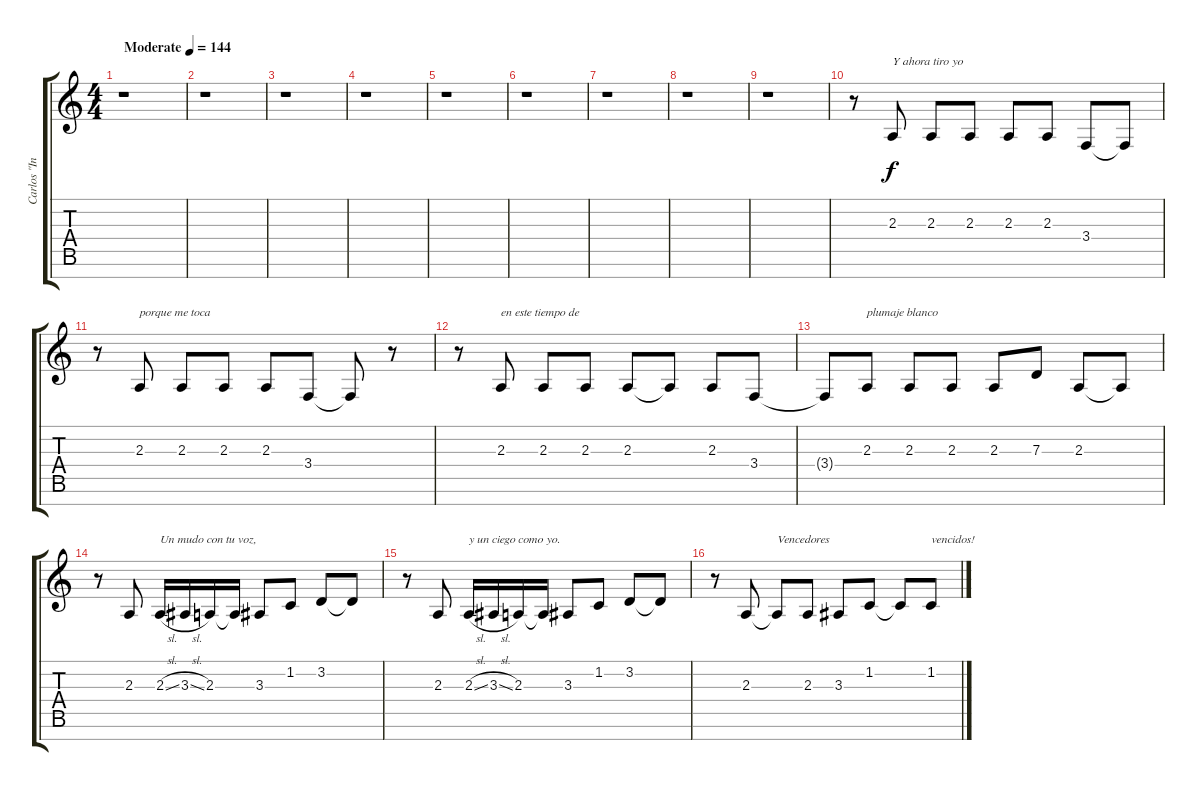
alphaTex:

\track ("Carlos \"Indio\" Solari" "Carlos \"In") {instrument lead2sawtooth}
\staff {score tabs}
\tuning (E4 B3 G3 D3 A2 E2 B1) {hide}
\ts (4 4)
\tempo (144 "Moderate")
\clef g2
\ks c
r.1{dy f instrument lead2sawtooth} |
r.1 |
r.1 |
r.1 |
r.1 |
r.1 |
r.1 |
r.1 |
r.1 |
r.8 2.3.8{txt "Y ahora tiro yo"} 2.3.8 2.3.8 2.3.8 2.3.8 3.4.8 3.4{t}.8 |
r.8 2.3.8{txt "porque me toca"} 2.3.8 2.3.8 2.3.8 3.4.8 3.4{t}.8 r.8 |
r.8 2.3.8{txt "en este tiempo de"} 2.3.8 2.3.8 2.3.8 2.3{t}.8 2.3.8 3.4.8 |
3.4{t}.8 2.3.8{txt "plumaje blanco"} 2.3.8 2.3.8 2.3.8 7.3.8 2.3.8 2.3{t}.8 |
r.8 2.3.8 2.3{sl}.16{txt "Un mudo con tu voz,"} 3.3{sl}.16 2.3.16 2.3{t}.16 3.3.8 1.2.8 3.2.8 3.2{t}.8 |
r.8 2.3.8 2.3{sl}.16{txt "y un ciego como yo."} 3.3{sl}.16 2.3.16 2.3{t}.16 3.3.8 1.2.8 3.2.8 3.2{t}.8 |
r.8 2.3.8 2.3{t}.8{txt "Vencedores"} 2.3.8 3.3.8 1.2.8 1.2{t}.8 1.2.8{txt "vencidos!"}
